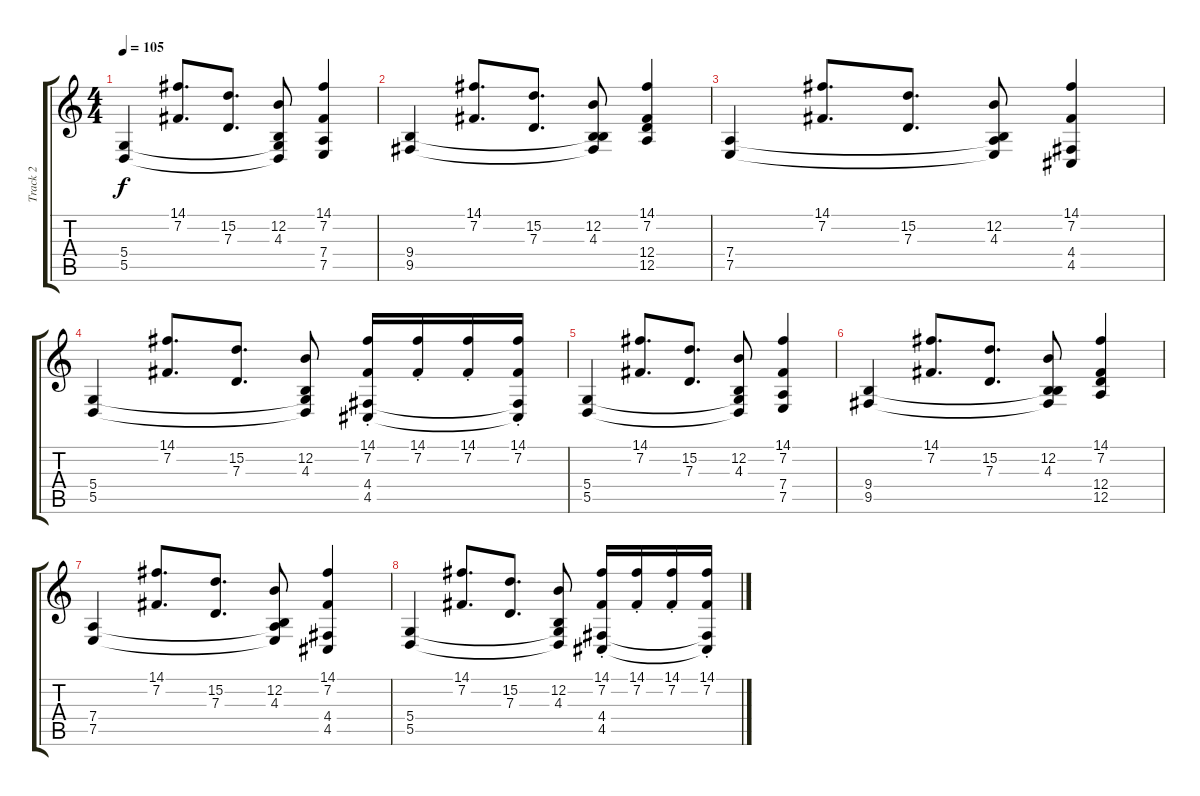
\track ("Track 2" "Track 2") {instrument pad3polysynth}
\staff {score tabs}
\tuning (E4 B3 G3 D3 A2 E2) {hide}
\ts (4 4)
\tempo 105
\clef g2
\ks c
(5.4 5.5).4{dy f} (14.1 7.2).8{d} (15.2 7.3).8{d} (12.2 4.3 5.4{t} 5.5{t}).8 (14.1 7.2 7.4 7.5).4 |
(9.4 9.5).4 (14.1 7.2).8{d} (15.2 7.3).8{d} (12.2 4.3 9.4{t} 9.5{t}).8 (14.1 7.2 12.4 12.5).4 |
(7.4 7.5).4 (14.1 7.2).8{d} (15.2 7.3).8{d} (12.2 4.3 7.4{t} 7.5{t}).8 (14.1 7.2 4.4 4.5).4 |
(5.4 5.5).4 (14.1 7.2).8{d} (15.2 7.3).8{d} (12.2 4.3 5.4{t} 5.5{t}).8 (14.1{st} 7.2{st} 4.4 4.5).16 (14.1{st} 7.2{st}).16 (14.1{st} 7.2{st}).16 (14.1{st} 7.2{st} 4.4{t} 4.5{t}).16 |
(5.4 5.5).4 (14.1 7.2).8{d} (15.2 7.3).8{d} (12.2 4.3 5.4{t} 5.5{t}).8 (14.1 7.2 7.4 7.5).4 |
(9.4 9.5).4 (14.1 7.2).8{d} (15.2 7.3).8{d} (12.2 4.3 9.4{t} 9.5{t}).8 (14.1 7.2 12.4 12.5).4 |
(7.4 7.5).4 (14.1 7.2).8{d} (15.2 7.3).8{d} (12.2 4.3 7.4{t} 7.5{t}).8 (14.1 7.2 4.4 4.5).4 |
(5.4 5.5).4 (14.1 7.2).8{d} (15.2 7.3).8{d} (12.2 4.3 5.4{t} 5.5{t}).8 (14.1{st} 7.2{st} 4.4 4.5).16 (14.1{st} 7.2{st}).16 (14.1{st} 7.2{st}).16 (14.1{st} 7.2{st} 4.4{t} 4.5{t}).16
